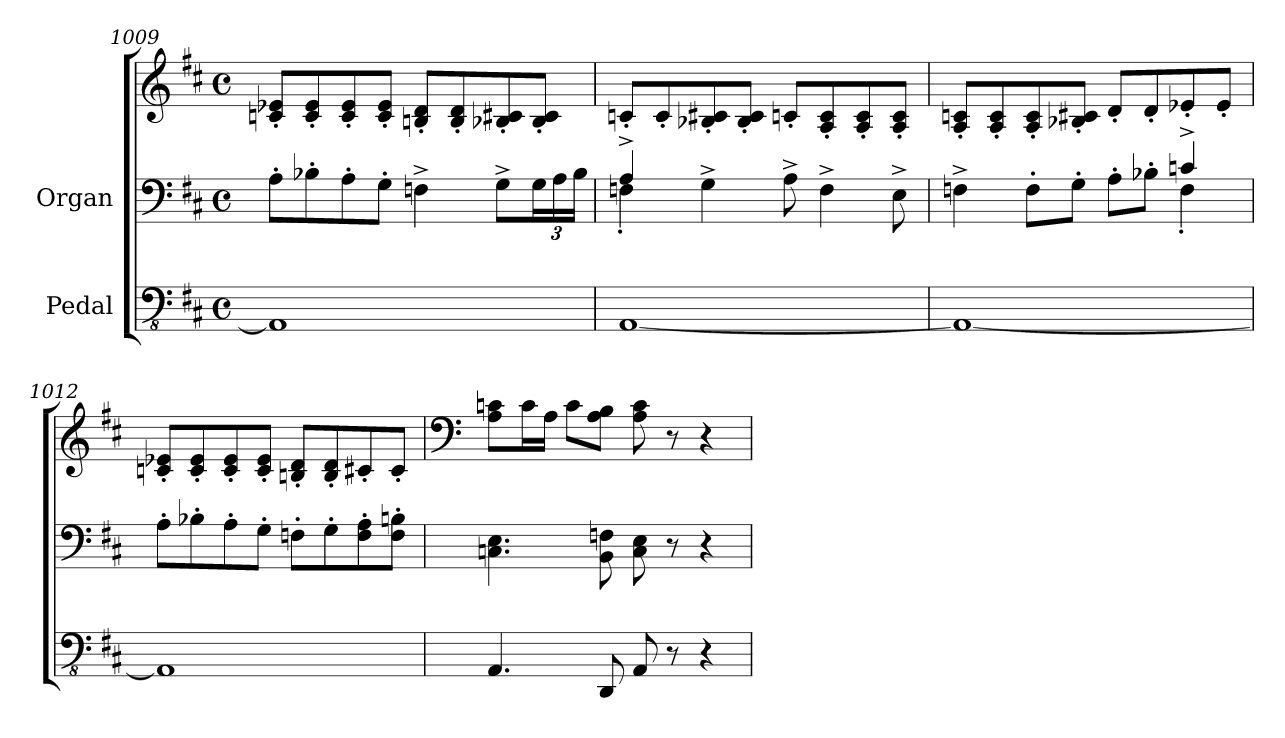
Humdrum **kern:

**kern	**kern	**kern
*part2	*part1	*part1
*staff3	*staff2	*staff1
*I"Pedal	*I"Organ	*
*clefFv4	*clefF4	*clefG2
*k[f#c#]	*k[f#c#]	*k[f#c#]
*M4/4	*M4/4	*M4/4
*met(c)	*met(c)	*met(c)
=1009	=1009	=1009
1AAA]	8A'\L	8cn/' 8e-X/'L
.	8B-X'\	8c/' 8e-/'
.	8A'\	8c/' 8e-/'
.	8G'\J	8c/' 8e-/'J
.	4Fn^\	8Bn/' 8d/'L
.	.	8B/' 8d/'
.	8G^\L	8B-X/' 8c#X/'
*	*Xbrackettup	*
.	24G\L	8B-/' 8c#/'J
.	24A\	.
.	24B-\JJ	.
=1010	=1010	=1010
*	*^	*
[1AAA	4A^/	4Fn'\	8cn'/L
.	.	.	8c'/
.	4G^\	4ryy	8B-X/' 8c#X/'
.	.	.	8B-/' 8c#/'J
.	8A^\	2ryy	8cn'/L
.	4F^\	.	8A/' 8c/'
.	.	.	8A/' 8c/'
.	8E^\	.	8A/' 8c/'J
!!LO:LB:g=z
=1011	=1011	=1011	=1011
1AAA_	4Fn^\	2ryy	8A/' 8cn/'L
.	.	.	8A/' 8c/'
.	8F'\L	.	8A/' 8c/'
.	8G'\J	.	8B-X/' 8c#X/'J
.	8A'\L	4ryy	8d'/L
.	8B-X'\J	.	8d'/
.	4cn^/	4F'\	8e-X'/
.	.	.	8e-'/J
*	*v	*v	*
=1012	=1012	=1012
1AAA]	8A'\L	8cn/' 8e-X/'L
.	8B-X'\	8c/' 8e-/'
.	8A'\	8c/' 8e-/'
.	8G'\J	8c/' 8e-/'J
.	8Fn'\L	8Bn/' 8d/'L
.	8G'\	8B/' 8d/'
.	8F\' 8A\'	8c#X'/
.	8F\' 8Bn\'J	8c#'/J
=1013	=1013	=1013
*	*	*clefF4
4.AAA/	4.Cn\ 4.E\	8A\ 8cn\L
.	.	16c\L
.	.	16A\JJ
.	.	8c\L
8DDD/	8BB\ 8Fn\	8A\ 8B\J
8AAA/	8C\ 8E\	8A\ 8c\
8r	8r	8r
4r	4r	4r
=	=	=
*-	*-	*-
